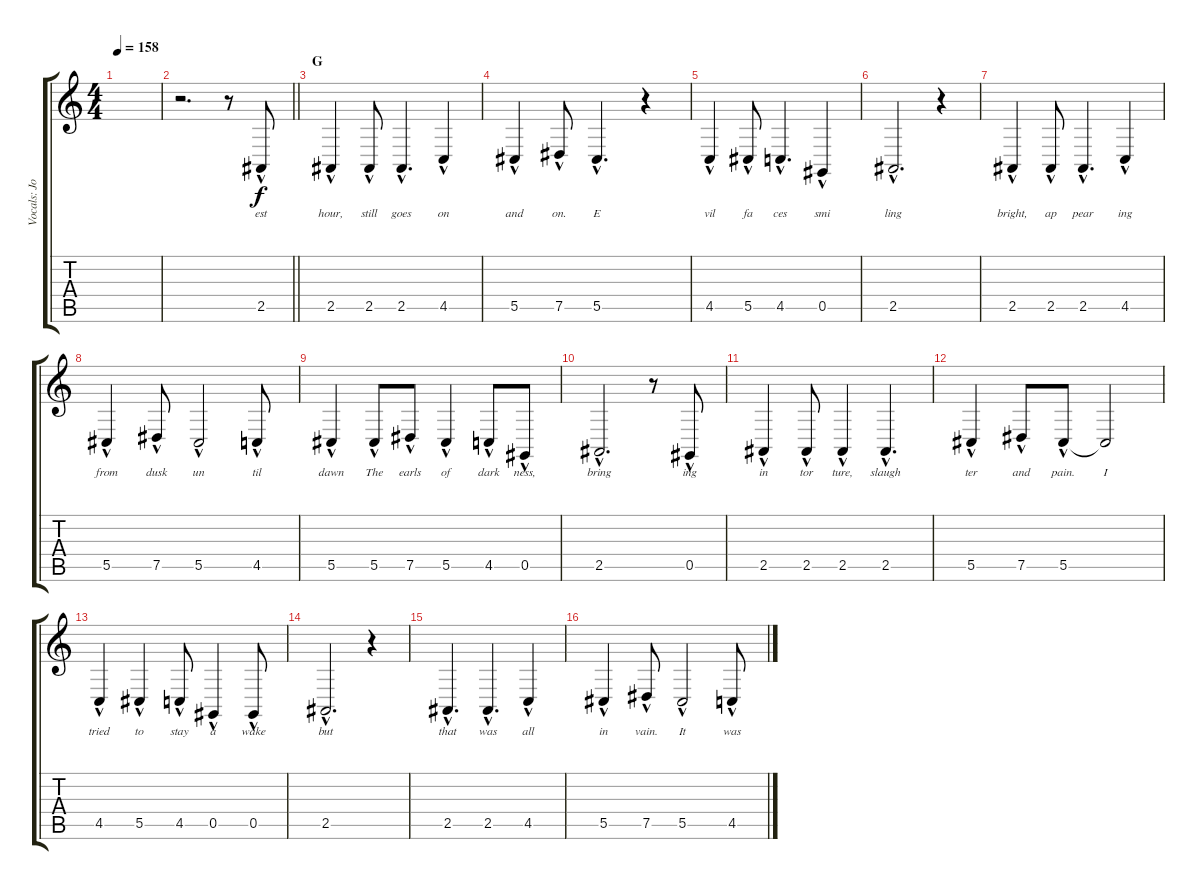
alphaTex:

\track ("Vocals: Johnny" "Vocals: Jo") {instrument lead2sawtooth}
\staff {score tabs}
\tuning (Eb4 Bb3 Gb3 Db3 Ab2 Eb2) {hide}
\ts (4 4)
\tempo 158
\clef g2
\ks c
|
\barLineRight lightlight
r.2{d} r.8 2.5{hac}.8{lyrics (0 "est") lyrics (1 "") lyrics (2 "") lyrics (3 "") lyrics (4 "")} |
\section ("" "G")
2.5{hac}.4{lyrics (0 "hour,") lyrics (1 "") lyrics (2 "") lyrics (3 "") lyrics (4 "")} 2.5{hac}.8{lyrics (0 "still") lyrics (1 "") lyrics (2 "") lyrics (3 "") lyrics (4 "")} 2.5{hac}.4{d lyrics (0 "goes") lyrics (1 "") lyrics (2 "") lyrics (3 "") lyrics (4 "")} 4.5{hac}.4{lyrics (0 "on") lyrics (1 "") lyrics (2 "") lyrics (3 "") lyrics (4 "")} |
5.5{hac}.4{lyrics (0 "and") lyrics (1 "") lyrics (2 "") lyrics (3 "") lyrics (4 "")} 7.5{hac}.8{lyrics (0 "on.") lyrics (1 "") lyrics (2 "") lyrics (3 "") lyrics (4 "")} 5.5{hac}.4{d lyrics (0 "E") lyrics (1 "") lyrics (2 "") lyrics (3 "") lyrics (4 "")} r.4 |
4.5{hac}.4{lyrics (0 "vil") lyrics (1 "") lyrics (2 "") lyrics (3 "") lyrics (4 "")} 5.5{hac}.8{lyrics (0 "fa") lyrics (1 "") lyrics (2 "") lyrics (3 "") lyrics (4 "")} 4.5{hac}.4{d lyrics (0 "ces") lyrics (1 "") lyrics (2 "") lyrics (3 "") lyrics (4 "")} 0.5{hac}.4{lyrics (0 "smi") lyrics (1 "") lyrics (2 "") lyrics (3 "") lyrics (4 "")} |
2.5{hac}.2{d lyrics (0 "ling") lyrics (1 "") lyrics (2 "") lyrics (3 "") lyrics (4 "")} r.4 |
2.5{hac}.4{lyrics (0 "bright,") lyrics (1 "") lyrics (2 "") lyrics (3 "") lyrics (4 "")} 2.5{hac}.8{lyrics (0 "ap") lyrics (1 "") lyrics (2 "") lyrics (3 "") lyrics (4 "")} 2.5{hac}.4{d lyrics (0 "pear") lyrics (1 "") lyrics (2 "") lyrics (3 "") lyrics (4 "")} 4.5{hac}.4{lyrics (0 "ing") lyrics (1 "") lyrics (2 "") lyrics (3 "") lyrics (4 "")} |
5.5{hac}.4{lyrics (0 "from") lyrics (1 "") lyrics (2 "") lyrics (3 "") lyrics (4 "")} 7.5{hac}.8{lyrics (0 "dusk") lyrics (1 "") lyrics (2 "") lyrics (3 "") lyrics (4 "")} 5.5{hac}.2{lyrics (0 "un") lyrics (1 "") lyrics (2 "") lyrics (3 "") lyrics (4 "")} 4.5{hac}.8{lyrics (0 "til") lyrics (1 "") lyrics (2 "") lyrics (3 "") lyrics (4 "")} |
5.5{hac}.4{lyrics (0 "dawn") lyrics (1 "") lyrics (2 "") lyrics (3 "") lyrics (4 "")} 5.5{hac}.8{lyrics (0 "The") lyrics (1 "") lyrics (2 "") lyrics (3 "") lyrics (4 "")} 7.5{hac}.8{lyrics (0 "earls") lyrics (1 "") lyrics (2 "") lyrics (3 "") lyrics (4 "")} 5.5{hac}.4{lyrics (0 "of") lyrics (1 "") lyrics (2 "") lyrics (3 "") lyrics (4 "")} 4.5{hac}.8{lyrics (0 "dark") lyrics (1 "") lyrics (2 "") lyrics (3 "") lyrics (4 "")} 0.5{hac}.8{lyrics (0 "ness,") lyrics (1 "") lyrics (2 "") lyrics (3 "") lyrics (4 "")} |
2.5{hac}.2{d lyrics (0 "bring") lyrics (1 "") lyrics (2 "") lyrics (3 "") lyrics (4 "")} r.8 0.5{hac}.8{lyrics (0 "ing") lyrics (1 "") lyrics (2 "") lyrics (3 "") lyrics (4 "")} |
2.5{hac}.4{lyrics (0 "in") lyrics (1 "") lyrics (2 "") lyrics (3 "") lyrics (4 "")} 2.5{hac}.8{lyrics (0 "tor") lyrics (1 "") lyrics (2 "") lyrics (3 "") lyrics (4 "")} 2.5{hac}.4{lyrics (0 "ture,") lyrics (1 "") lyrics (2 "") lyrics (3 "") lyrics (4 "")} 2.5{hac}.4{d lyrics (0 "slaugh") lyrics (1 "") lyrics (2 "") lyrics (3 "") lyrics (4 "")} |
5.5{hac}.4{lyrics (0 "ter") lyrics (1 "") lyrics (2 "") lyrics (3 "") lyrics (4 "")} 7.5{hac}.8{lyrics (0 "and") lyrics (1 "") lyrics (2 "") lyrics (3 "") lyrics (4 "")} 5.5{hac}.8{lyrics (0 "pain.") lyrics (1 "") lyrics (2 "") lyrics (3 "") lyrics (4 "")} 5.5{t}.2{lyrics (0 "I") lyrics (1 "") lyrics (2 "") lyrics (3 "") lyrics (4 "")} |
4.5{hac}.4{lyrics (0 "tried") lyrics (1 "") lyrics (2 "") lyrics (3 "") lyrics (4 "")} 5.5{hac}.4{lyrics (0 "to") lyrics (1 "") lyrics (2 "") lyrics (3 "") lyrics (4 "")} 4.5{hac}.8{lyrics (0 "stay") lyrics (1 "") lyrics (2 "") lyrics (3 "") lyrics (4 "")} 0.5{hac}.4{lyrics (0 "a") lyrics (1 "") lyrics (2 "") lyrics (3 "") lyrics (4 "")} 0.5{hac}.8{lyrics (0 "wake") lyrics (1 "") lyrics (2 "") lyrics (3 "") lyrics (4 "")} |
2.5{hac}.2{d lyrics (0 "but") lyrics (1 "") lyrics (2 "") lyrics (3 "") lyrics (4 "")} r.4 |
2.5{hac}.4{d lyrics (0 "that") lyrics (1 "") lyrics (2 "") lyrics (3 "") lyrics (4 "")} 2.5{hac}.4{d lyrics (0 "was") lyrics (1 "") lyrics (2 "") lyrics (3 "") lyrics (4 "")} 4.5{hac}.4{lyrics (0 "all") lyrics (1 "") lyrics (2 "") lyrics (3 "") lyrics (4 "")} |
5.5{hac}.4{lyrics (0 "in") lyrics (1 "") lyrics (2 "") lyrics (3 "") lyrics (4 "")} 7.5{hac}.8{lyrics (0 "vain.") lyrics (1 "") lyrics (2 "") lyrics (3 "") lyrics (4 "")} 5.5{hac}.2{lyrics (0 "It") lyrics (1 "") lyrics (2 "") lyrics (3 "") lyrics (4 "")} 4.5{hac}.8{lyrics (0 "was") lyrics (1 "") lyrics (2 "") lyrics (3 "") lyrics (4 "")}
